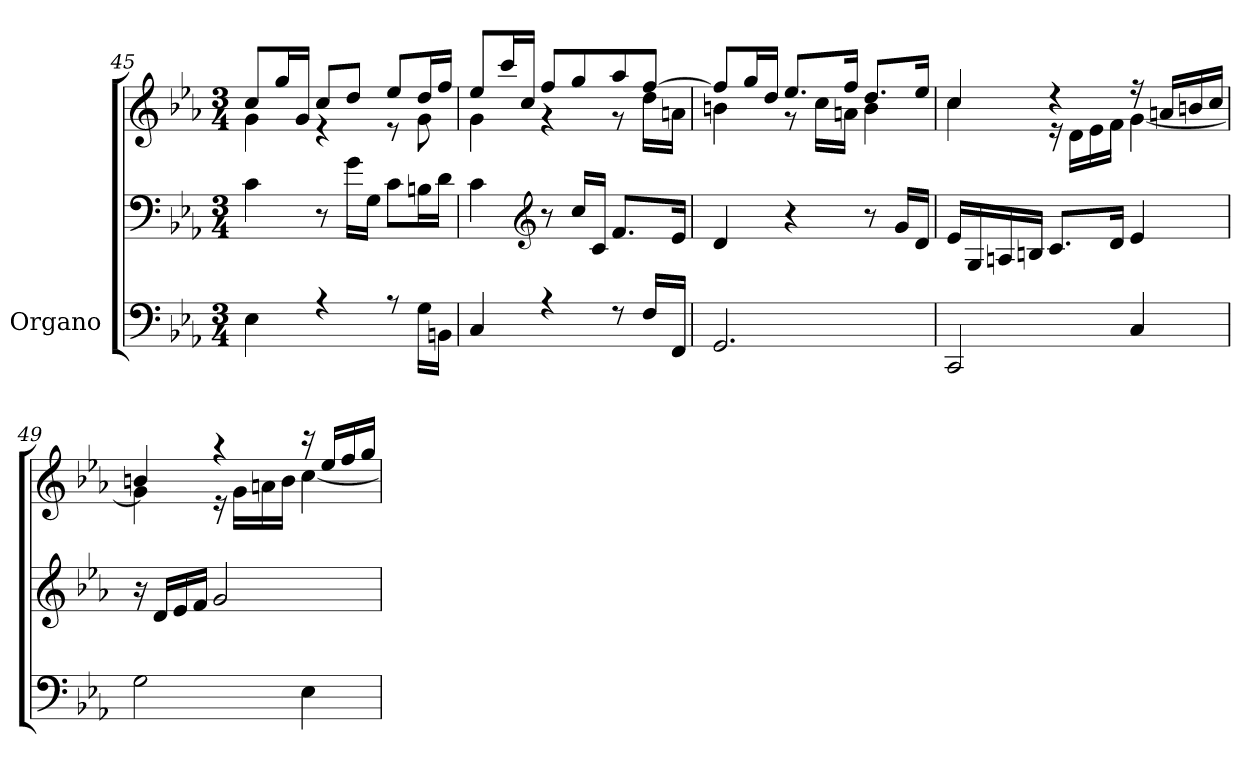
**kern	**kern	**kern
*part1	*part1	*part1
*staff3	*staff2	*staff1
*I"Organo	*	*
*clefF4	*clefF4	*clefG2
*k[b-e-a-]	*k[b-e-a-]	*k[b-e-a-]
*M3/4	*M3/4	*M3/4
=45	=45	=45
*^	*	*^
4E-\	2.ryy	4c\	8cc/L	4g\
.	.	.	16gg/L	.
.	.	.	16g/JJ	.
4r	.	8r	8cc/L	4r
.	.	16g\LL	8dd/J	.
.	.	16G\JJ	.	.
8r	.	8c\L	8ee-/L	8r
16G\LL	.	16Bn\L	16dd/L	8g\
16BBn\JJ	.	16d\JJ	16ff/JJ	.
=46	=46	=46	=46	=46
4C/	2.ryy	4c\	8ee-/L	4g\
.	.	.	16ccc/L	.
.	.	.	16cc/JJ	.
*	*	*clefG2	*	*
4r	.	8r	8ff/L	4r
.	.	16cc/LL	8gg/	.
.	.	16c/JJ	.	.
8r	.	8.f/L	8aa-/	8r
16F/LL	.	.	[8ff/J	16dd\LL
16FF/JJ	.	16e-/Jk	.	16an\JJ
=47	=47	=47	=47	=47
2.GG/	2.ryy	4d/	8ff/L]	4bn\
.	.	.	16gg/L	.
.	.	.	16dd/JJ	.
.	.	4r	8.ee-/L	8r
.	.	.	.	16cc\LL
.	.	.	16ff/Jk	16an\JJ
.	.	8r	8.dd/L	4b\
.	.	16g/LL	.	.
.	.	16d/JJ	16ee-/Jk	.
=48	=48	=48	=48	=48
2CC/	2.ryy	16e-/LL	4cc/	4cc\
.	.	16G/	.	.
.	.	16An/	.	.
.	.	16Bn/JJ	.	.
.	.	8.c/L	4r	16r
.	.	.	.	16d\LL
.	.	.	.	16e-\
.	.	16d/Jk	.	16f\JJ
4C/	.	4e-/	16r	[4g\
.	.	.	16an/LL	.
.	.	.	16bn/	.
.	.	.	16cc/JJ	.
=49	=49	=49	=49	=49
2G\	2.ryy	16r	4bn/	4g\]
.	.	16d/LL	.	.
.	.	16e-/	.	.
.	.	16f/JJ	.	.
.	.	2g/	4r	16r
.	.	.	.	16g\LL
.	.	.	.	16an\
.	.	.	.	16b\JJ
4E-\	.	.	16r	[4cc\
.	.	.	16ee-/LL	.
.	.	.	16ff/	.
.	.	.	16gg/JJ	.
*v	*v	*	*v	*v
=	=	=
*-	*-	*-
